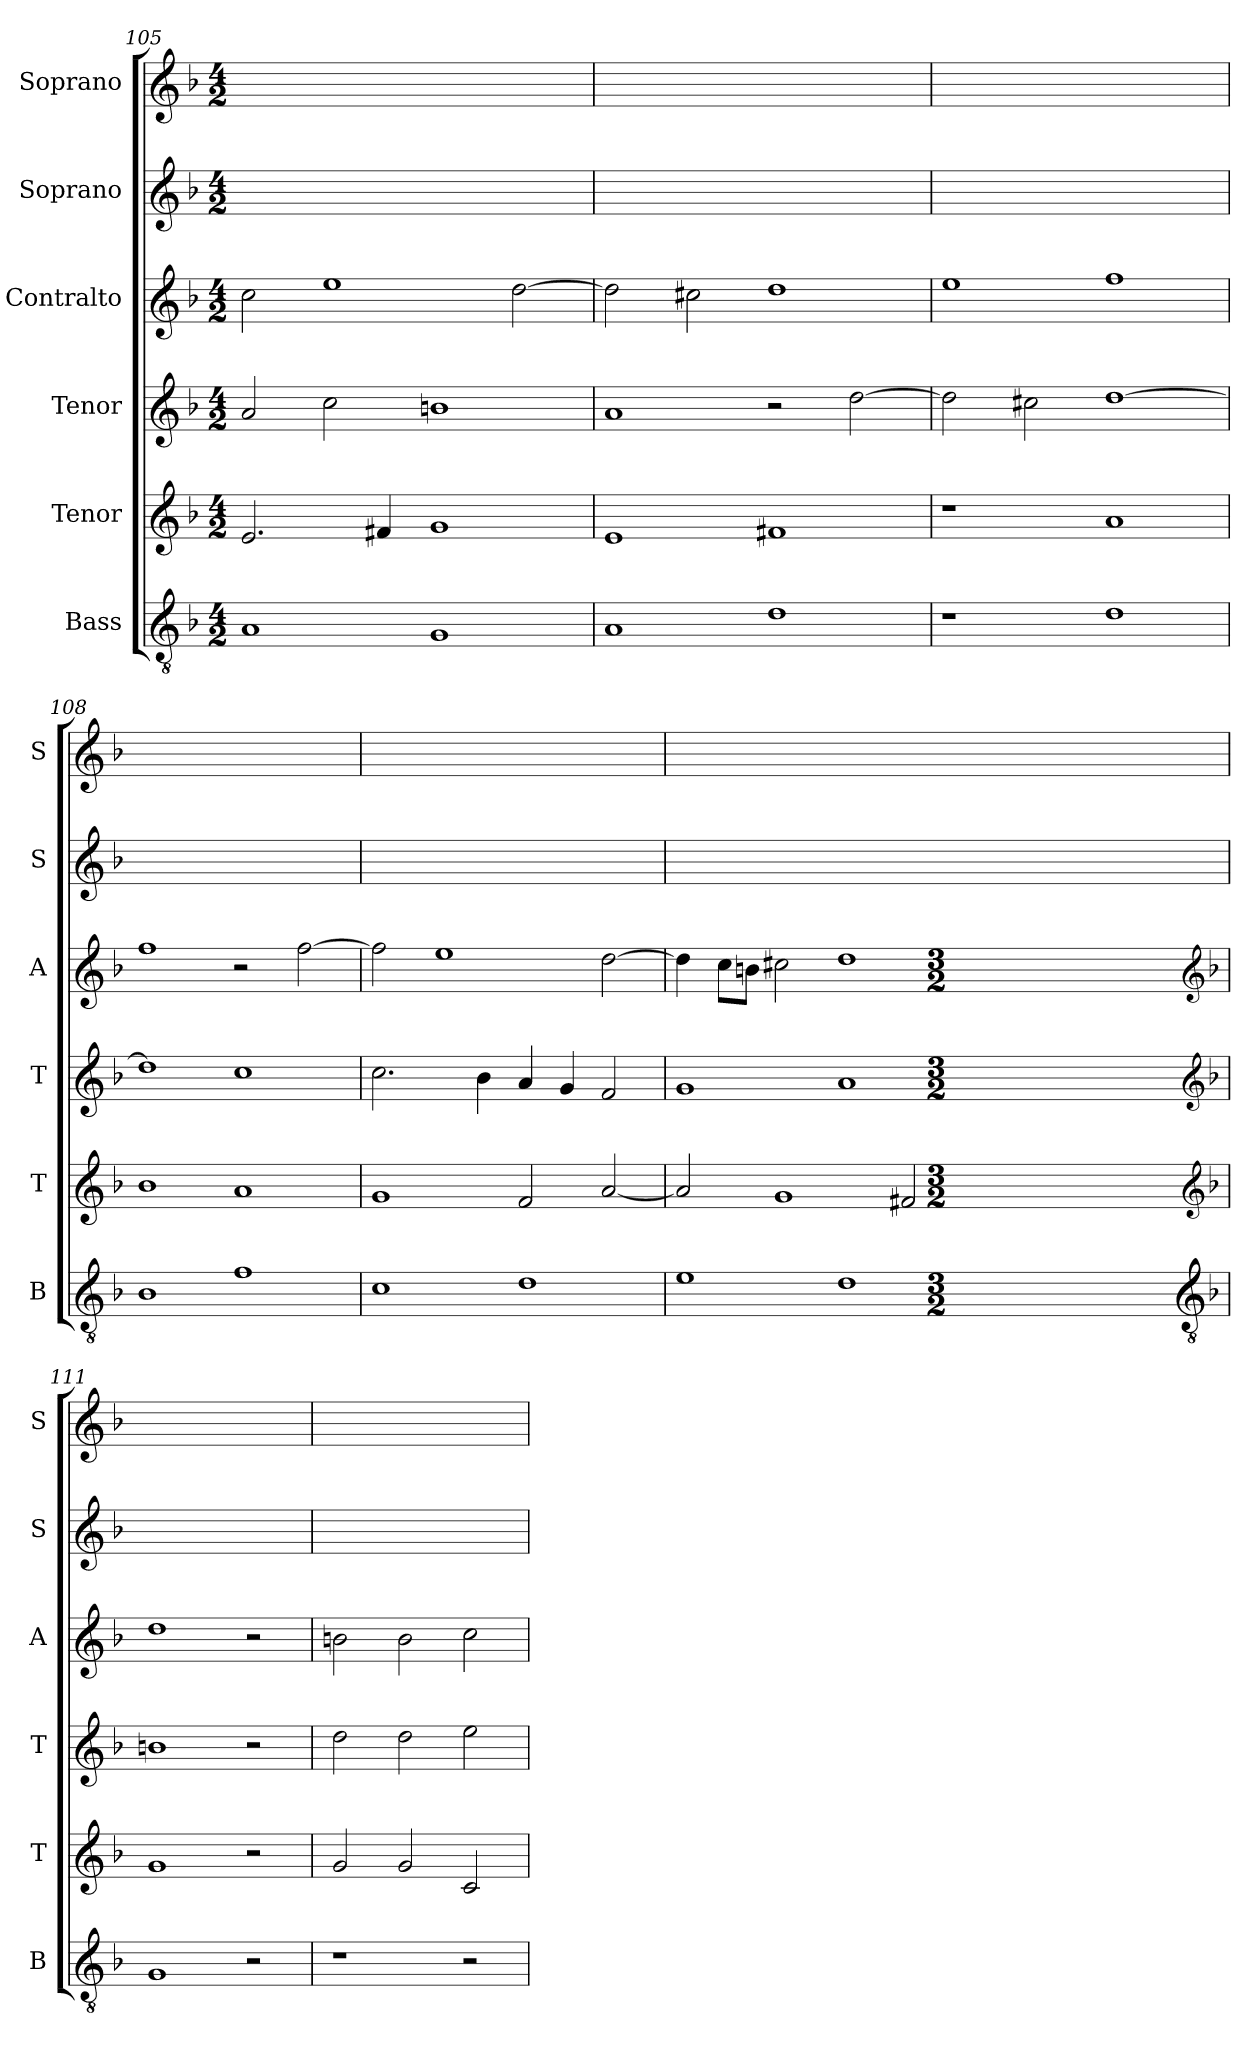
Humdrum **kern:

**kern	**kern	**kern	**kern	**kern	**kern
*part6	*part5	*part4	*part3	*part2	*part1
*staff6	*staff5	*staff4	*staff3	*staff2	*staff1
*I"Bass	*I"Tenor	*I"Tenor	*I"Contralto	*I"Soprano	*I"Soprano
*I'B	*I'T	*I'T	*I'A	*I'S	*I'S
*clefGv2	*clefG2	*clefG2	*clefG2	*clefG2	*clefG2
*k[b-]	*k[b-]	*k[b-]	*k[b-]	*k[b-]	*k[b-]
*M4/2	*M4/2	*M4/2	*M4/2	*M4/2	*M4/2
=105	=105	=105	=105	=105	=105
1A	2.e	2a	2cc	0ryy	0ryy
.	.	2cc	1ee	.	.
.	4f#X	.	.	.	.
1G	1g	1bn	.	.	.
.	.	.	[2dd	.	.
=106	=106	=106	=106	=106	=106
1A	1e	1a	2dd]	0ryy	0ryy
.	.	.	2cc#X	.	.
1d	1f#X	2r	1dd	.	.
.	.	[2dd	.	.	.
=107	=107	=107	=107	=107	=107
1r	1r	2dd]	1ee	0ryy	0ryy
.	.	2cc#X	.	.	.
1d	1a	[1dd	1ff	.	.
=108	=108	=108	=108	=108	=108
1B-	1b-	1dd]	1ff	0ryy	0ryy
1f	1a	1cc	2r	.	.
.	.	.	[2ff	.	.
=109	=109	=109	=109	=109	=109
1c	1g	2.cc	2ff]	0ryy	0ryy
.	.	.	1ee	.	.
.	.	4b-	.	.	.
1d	2f	4a	.	.	.
.	.	4g	.	.	.
.	[2a	2f	[2dd	.	.
=110	=110	=110	=110	=110	=110
1e	2a]	1g	4dd]	0ryy	0ryy
.	.	.	8cc\L	.	.
.	.	.	8bn\J	.	.
.	1g	.	2cc#X	.	.
1d	.	1a	1dd	.	.
.	2f#X	.	.	.	.
*clefGv2	*clefG2	*clefG2	*clefG2	*	*
*k[b-]	*k[b-]	*k[b-]	*k[b-]	*	*
*M3/2	*M3/2	*M3/2	*M3/2	*	*
=111	=111	=111	=111	=111	=111
1G	1g	1bn	1dd	1.ryy	1.ryy
2r	2r	2r	2r	.	.
=112	=112	=112	=112	=112	=112
1r	2g	2dd	2bn	1.ryy	1.ryy
.	2g	2dd	2b	.	.
2r	2c	2ee	2cc	.	.
=	=	=	=	=	=
*-	*-	*-	*-	*-	*-
